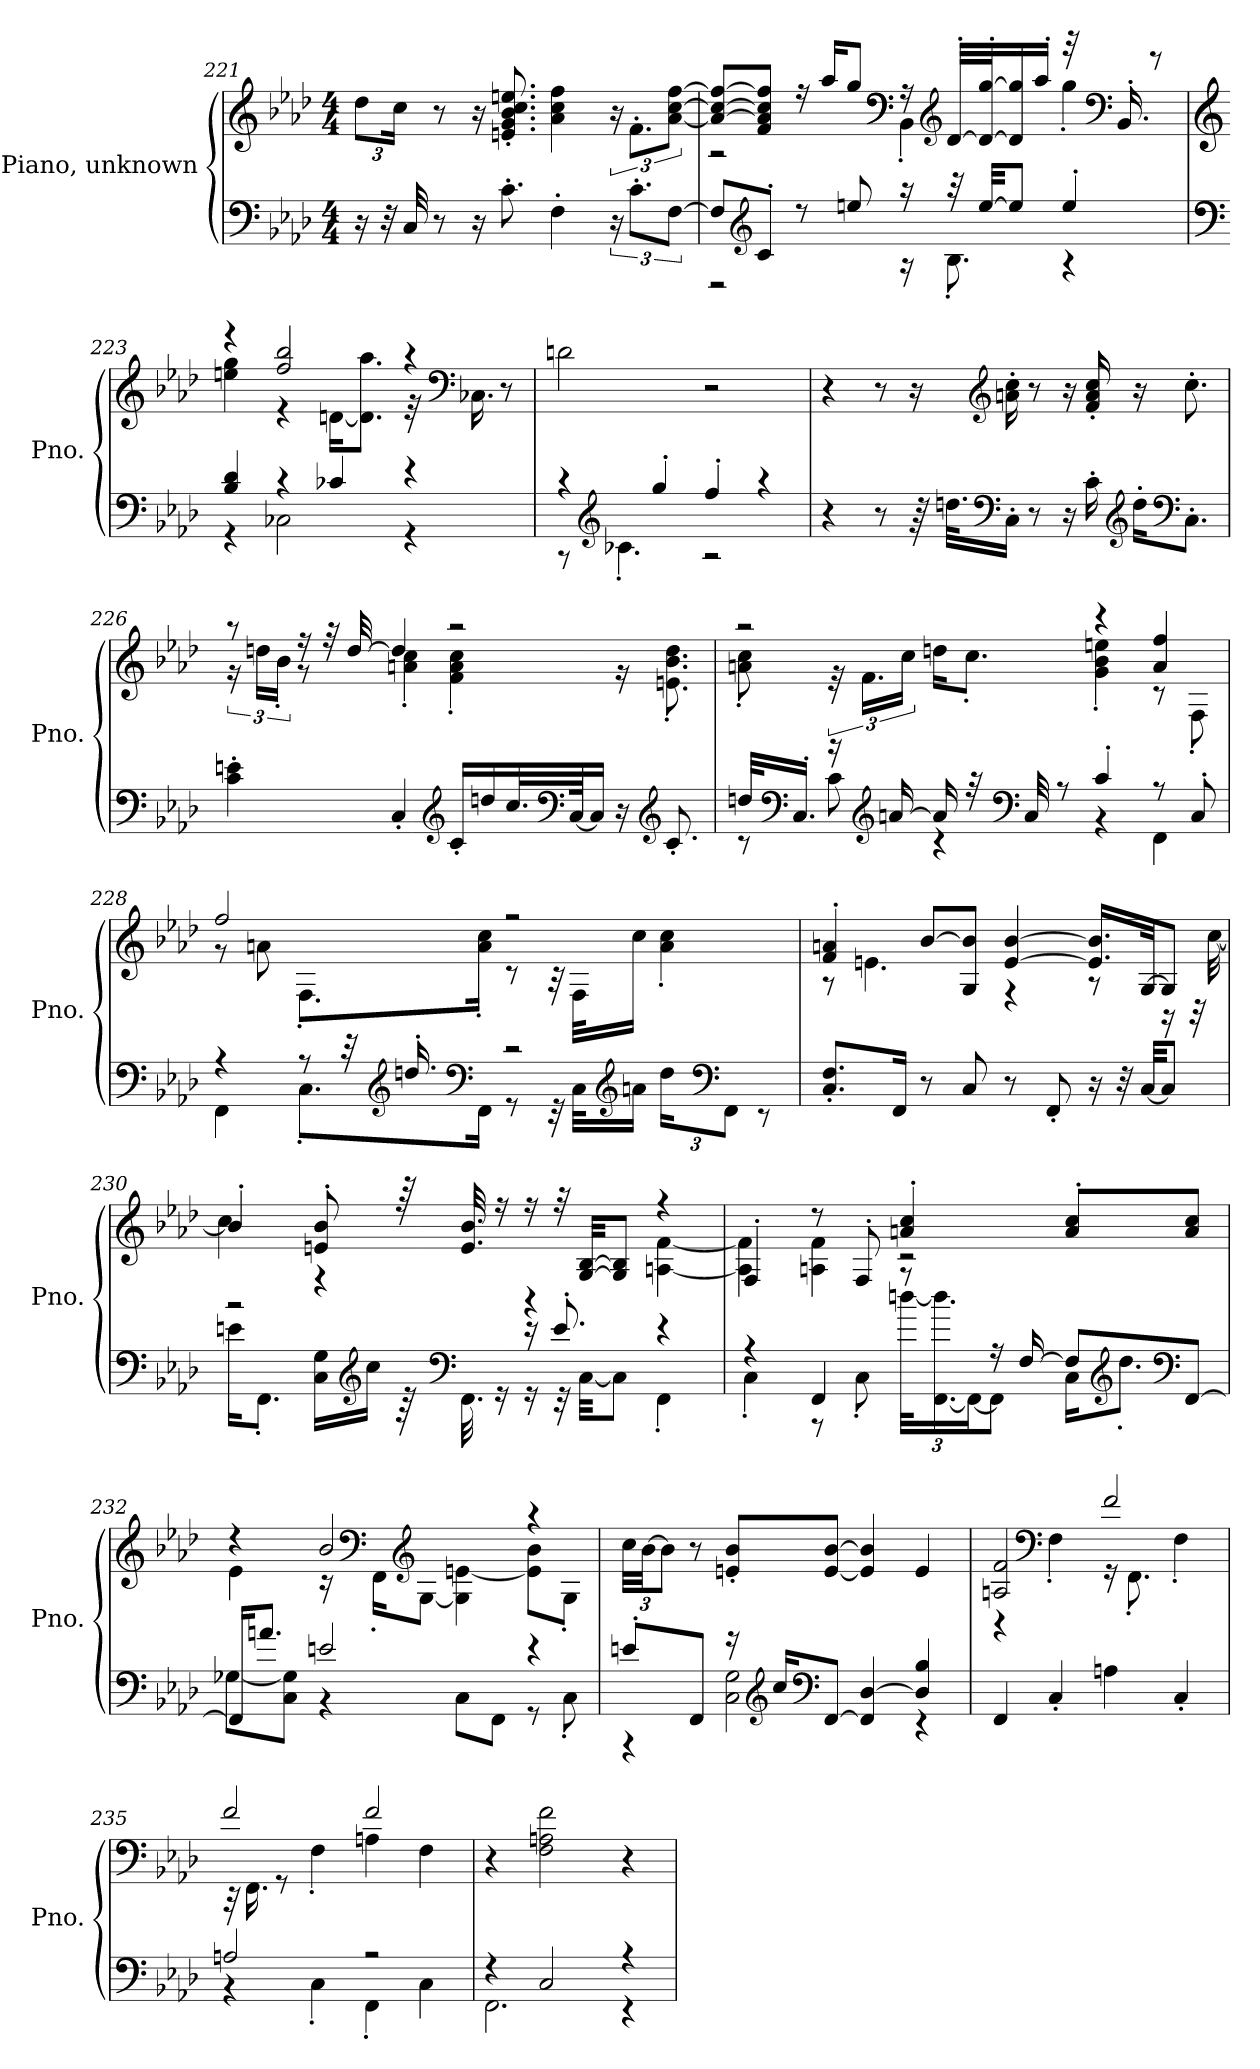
**kern	**kern
*part1	*part1
*staff2	*staff1
*I"Piano, unknown	*
*I'Pno.	*
*clefF4	*clefG2
*k[b-e-a-d-]	*k[b-e-a-d-]
*M4/4	*M4/4
*	*Xbrackettup
=221	=221
16r	12dd-\L
32r	.
.	24cc\Jk
32C/	.
8r	8r
16r	16r
8.c'\	8.en/' 8.g/' 8.b-/' 8.cc/' 8.een/'
4F'\	4a-\ 4cc\ 4ff\
*	*brackettup
24r	24r
12.c'\L	12.f'\L
[12F\J	[12a-\ [12cc\ [12ff\J
!!LO:LB:g=z
=222	=222
*^	*^
8F/L]	2r	8a-/_ 8cc/_ 8ff/_L	2r
*clefG2	*	*	*
8c'/J	.	8f/ 8a-/] 8cc/] 8ff/]J	.
8r	.	16r	.
.	.	16aa-/KL	.
8een/	.	8gg/J	.
*	*	*clefF4	*
16r	16r	16r	4BB-'\
*	*	*clefG2	*
32r	8.B-'\	[32d-'/LLL	.
[32ee/KKL	.	32d-/_' [32gg/'J	.
8ee/J]	.	16d-/] 16gg/]	.
.	.	16aa-'/JJ	.
4ee'/	4r	32r	4gg'\
*	*	*clefF4	*
.	.	16.BB-'/	.
.	.	8r	.
=223	=223	=223	=223
*clefF4	*	*clefG2	*
4B-/ 4d-/	4r	4r	4een\ 4gg\
4r	2C-X\	2ff/ 2bb-/	4r
4c-X/	.	.	[16dn\KL
.	.	.	8.d\] 8.aa-\J
4r	4r	4r	32r
*	*	*clefF4	*
.	.	.	16.C-X\
.	.	.	8r
*	*	*v	*v
!!LO:LB:g=z
=224	=224	=224
4r	8r	2dn\
*clefG2	*	*
.	4.c-X'\	.
4gg'/	.	.
4ff'/	2r	2r
4r	.	.
*v	*v	*
=225	=225
4r	4r
8r	8r
64r	16r
32.ddn\KLL	.
*clefF4	*clefG2
16C'\JJ	16an\' 16cc\'
8r	8r
16r	16r
16c'\	16f/' 16a/' 16cc/'
*clefG2	*
16dd'\KL	16r
*clefF4	*
8.C'\J	8.cc'\
!!LO:LB:g=z
=226	=226
*	*^
4c\' 4en\'	8r	24r
.	.	24ddn\LL
.	.	24b-'\JJ
.	16r	8r
.	32r	.
.	[32dd/	.
4C'/	4dd/]	4an\' 4cc\'
*clefG2	*	*
16c'/LL	2r	4f\' 4a\' 4cc\'
16ddn/	.	.
32.cc/L	.	.
*clefF4	*	*
[64C/JK	.	.
16C/JJ]	.	.
16r	.	16r
*clefG2	*	*
8.c'/	.	8.en\' 8.b-\' 8.dd\'
=227	=227	=227
*^	*	*
32ddn/KLL	8r	2r	8an\' 8cc\'
*clefF4	*	*	*
16.C'/JJ	.	.	.
16r	8c\	.	48r
.	.	.	24.f\LL
*clefG2	*	*	*
[16an/	.	.	.
.	.	.	24cc\JJ
16a/]	4r	.	16ddn\KL
32r	.	.	8.cc'\J
*clefF4	*	*	*
32C/	.	.	.
8r	.	.	.
4c'/	4r	4r	4g\' 4b-\' 4een\'
8r	4FF\	4a/ 4ff/	8r
8C'/	.	.	8F'\
!!LO:LB:g=z	!!
=228	=228	=228	=228
4r	4FF\	2ff/	8r
.	.	.	8an\
8r	8.C'\L	.	8.F'\L
32r	.	.	.
*clefG2	*	*	*
16.ddn'/	.	.	.
*clefF4	*	*	*
.	16FF\Jk	.	16a\' 16cc\'Jk
2r	8r	2r	8r
.	32r	.	32r
.	32C\KLL	.	32F\KLL
*clefG2	*	*	*
.	16an\JJ	.	16cc\JJ
*	*Xbrackettup	*	*
.	24dd\KL	.	4a\' 4cc\'
*clefF4	*	*	*
.	12FF\J	.	.
.	8r	.	.
*v	*v	*	*
=229	=229	=229
8.C/' 8.F/'L	4f/' 4an/'	8r
.	.	4.en\
16FF/Jk	.	.
8r	[8b-/L	.
8C/	8G/ 8b-/]J	.
8r	[4e/ [4b-/	4r
8FF'/	.	.
16r	16.e/] 16.b-/]LL	8r
32r	.	.
[32C/KKL	[32G/JK	.
8C/J]	8G/J]	16r
.	.	32r
.	.	[32cc\
!!LO:LB:g=z	!!
=230	=230	=230
*^	*	*
2r	16en\KL	4b-'/	4cc\]
.	8.FF'\J	.	.
.	16C\ 16G\LL	8en/' 8b-/'	4r
*clefG2	*	*	*
.	16cc\JJ	.	.
.	64r	64r	.
*clefF4	*	*	*
.	32.FF\	32.e/ 32.b-/	.
.	16r	16r	.
16r	16r	16r	4r
8.e'/	32r	32r	.
.	[32C\KKL	[32G/ [32B-/KKL	.
.	8C\J]	8G/] 8B-/]J	.
4r	4FF'\	4r	[4An\ [4f\
=231	=231	=231	=231
4r	4C'\	4F'/	4A\] 4f\]
4FF/	8r	8r	4An\ 4f\
.	8C'\	8F'/	.
8r	[48ddn\KLL	4an/' 4cc/'	2r
.	[24.FF\ 24.dd\]	.	.
.	24FF\J_	.	.
16r	8FF\J]	.	.
[16F/	.	.	.
8F/L]	16C\KL	8a/' 8cc/'L	.
*clefG2	*	*	*
.	8.dd'\J	.	.
*clefF4	*	*	*
[8FF/J	.	8a/ 8cc/J	.
!!LO:PB:g=z	!!
=232	=232	=232	=232
16FF/KL]	[8G-X\L	4r	4e-\
8.an/J	.	.	.
.	8C\ 8G-\]J	.	.
2en/	4r	2b-/	16r
*	*	*clefF4	*
.	.	.	16FF'\KL
*	*	*clefG2	*
.	.	.	[8G\J
.	8C\L	.	4G\] [4en\
.	8FF\J	.	.
4r	8r	4r	8e\] 8b-\L
.	8C'\	.	8G'\J
*	*	*v	*v
=233	=233	=233
*	*	*Xbrackettup
8en'/L	4r	48cc\LLL
.	.	[48b-\JJ
.	.	12b-\J]
8FF/J	.	8r
16r	2C\ 2G\	8en/' 8b-/'L
*clefG2	*	*
16cc/KL	.	.
*clefF4	*	*
[8FF/J	.	[8e/ [8b-/J
4FF/] [4D-/	.	4e/] 4b-/]
4D-/] 4B-/	4r	4e/
*v	*v	*
=234	=234
*	*^
4FF/	2An/ 2f/	4r
*	*clefF4	*
4C'/	.	4F'\
4An\	2f/	16r
.	.	8.FF'\
4C'/	.	4F'\
!!LO:LB:g=z	!!
=235	=235	=235
*^	*	*
2An/	4r	2f/	32r
.	.	.	16.FF\
.	.	.	8r
.	4C'\	.	4F'\
2r	4FF'\	2f/	4An\
.	4C\	.	4F\
*	*	*v	*v
=236	=236	=236
4r	2.FF\	4r
2C/	.	2F\ 2An\ 2f\
4r	4r	4r
*v	*v	*
=	=
*-	*-
